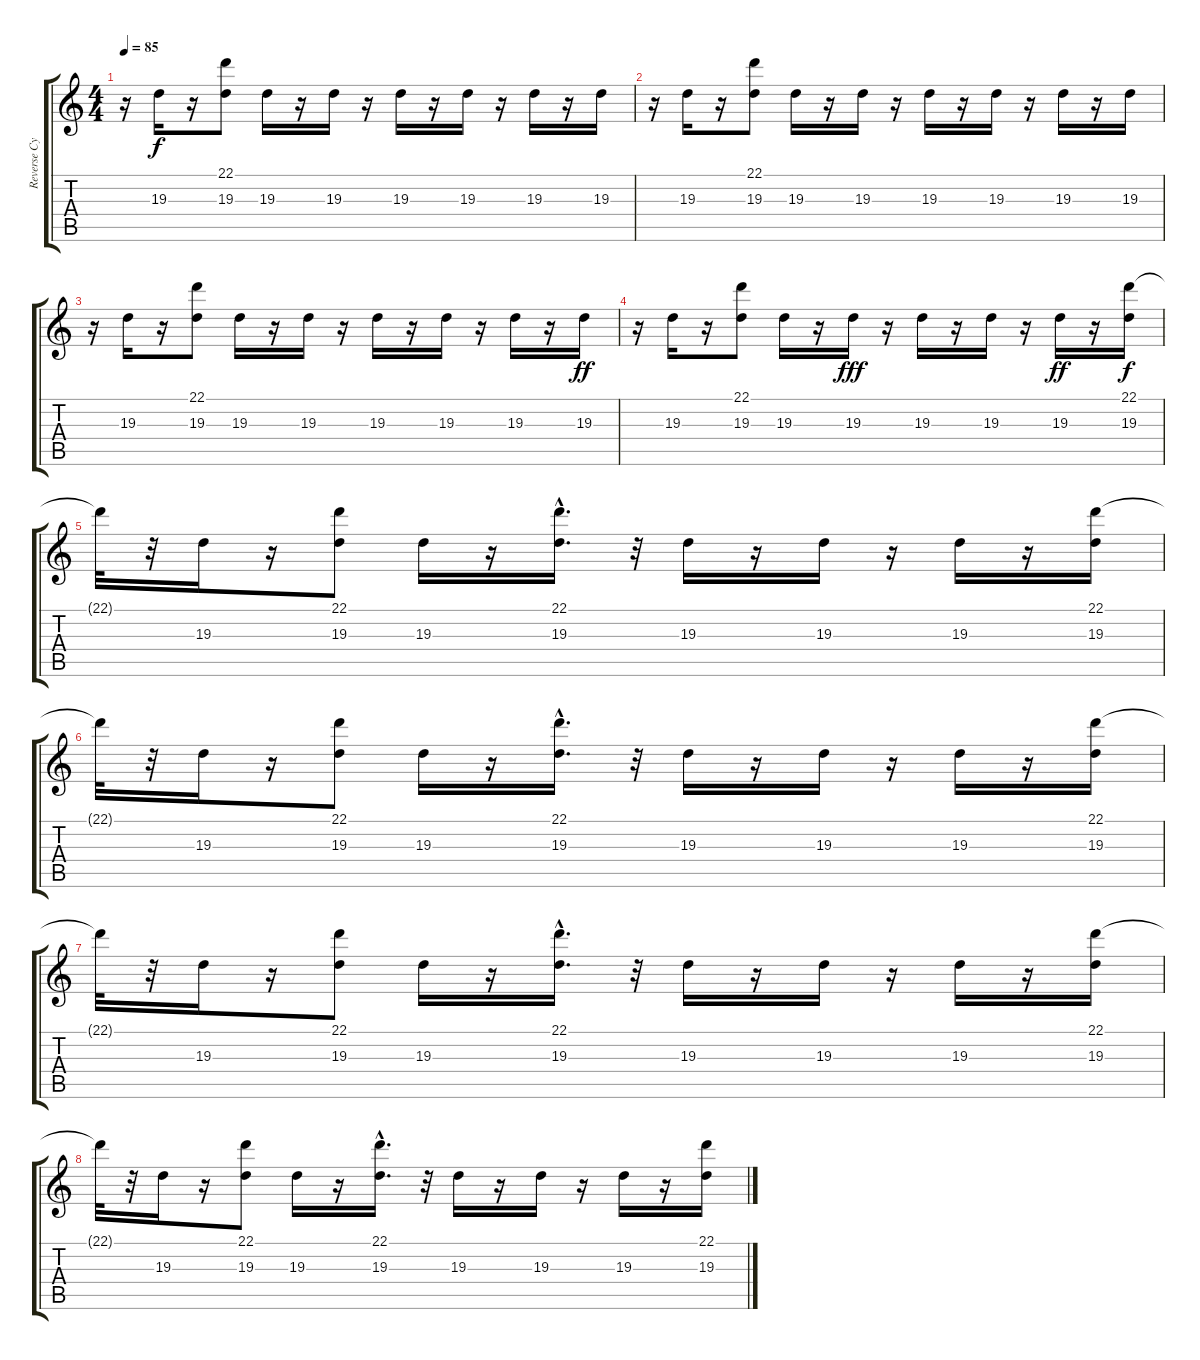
\track ("Reverse Cymbal" "Reverse Cy") {instrument reversecymbal}
\staff {score tabs}
\tuning (E4 B3 G3 D3 A2 E2) {hide}
\ts (4 4)
\tempo 85
\clef g2
\ks c
r.16{dy f} 19.3.16 r.16 (22.1 19.3).8 19.3.16 r.16 19.3.16 r.16 19.3.16 r.16 19.3.16 r.16 19.3.16 r.16 19.3.16 |
r.16 19.3.16 r.16 (22.1 19.3).8 19.3.16 r.16 19.3.16 r.16 19.3.16 r.16 19.3.16 r.16 19.3.16 r.16 19.3.16 |
r.16 19.3.16 r.16 (22.1 19.3).8 19.3.16 r.16 19.3.16 r.16 19.3.16 r.16 19.3.16 r.16 19.3.16 r.16 19.3.16{dy ff} |
r.16 19.3.16{balance 11} r.16 (22.1 19.3).8{balance 14} 19.3.16{balance 16} r.16 19.3.16{dy fff balance 16} r.16 19.3.16{balance 16} r.16 19.3.16{balance 14} r.16 19.3.16{dy ff balance 10} r.16 (22.1 19.3).16{dy f balance 5} |
22.1{t}.32 r.32 19.3.16{balance 4} r.16 (22.1 19.3).8 19.3.16 r.16 (22.1{hac} 19.3).16{d} r.32 19.3.16 r.16 19.3.16 r.16 19.3.16 r.16 (22.1 19.3).16 |
22.1{t}.32 r.32 19.3.16 r.16 (22.1 19.3).8 19.3.16 r.16 (22.1{hac} 19.3).16{d} r.32 19.3.16 r.16 19.3.16 r.16 19.3.16 r.16 (22.1 19.3).16 |
22.1{t}.32 r.32 19.3.16 r.16 (22.1 19.3).8 19.3.16 r.16 (22.1{hac} 19.3).16{d} r.32 19.3.16 r.16 19.3.16 r.16 19.3.16 r.16 (22.1 19.3).16 |
22.1{t}.32 r.32 19.3.16 r.16 (22.1 19.3).8 19.3.16 r.16 (22.1{hac} 19.3).16{d} r.32 19.3.16 r.16 19.3.16 r.16 19.3.16 r.16 (22.1 19.3).16
